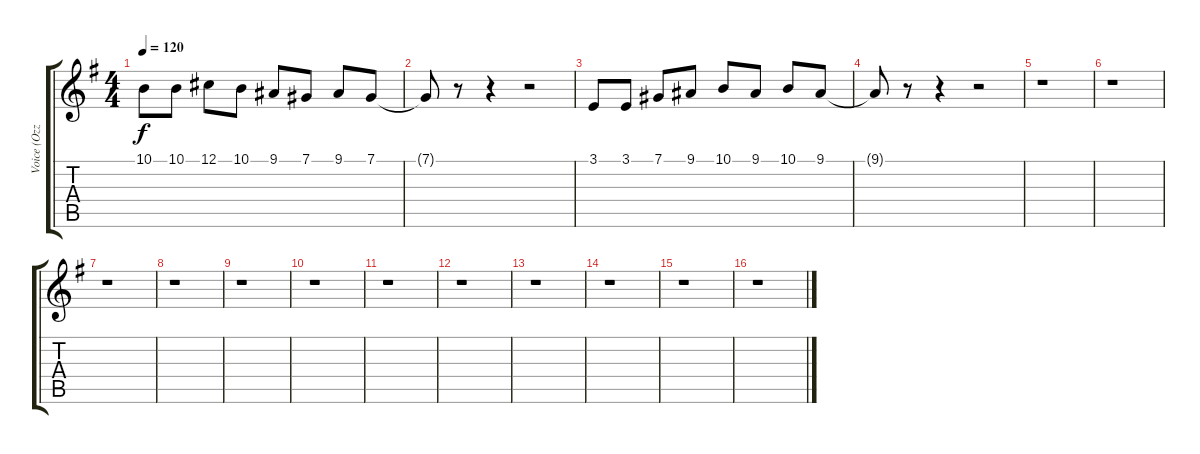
\track ("Voice (Ozzy Osbourne)" "Voice (Ozz") {instrument altosax}
\staff {score tabs}
\tuning (Db4 Ab3 E3 B2 Gb2 Db2) {hide}
\ts (4 4)
\tempo 120
\clef g2
\ks g
10.1.8{dy f} 10.1.8 12.1.8 10.1.8 9.1.8 7.1.8 9.1.8 7.1.8 |
7.1{t}.8 r.8 r.4 r.2 |
3.1.8 3.1.8 7.1.8 9.1.8 10.1.8 9.1.8 10.1.8 9.1.8 |
9.1{t}.8 r.8 r.4 r.2 |
r.1 |
r.1 |
r.1 |
r.1 |
r.1 |
r.1 |
r.1 |
r.1 |
r.1 |
r.1 |
r.1 |
r.1
